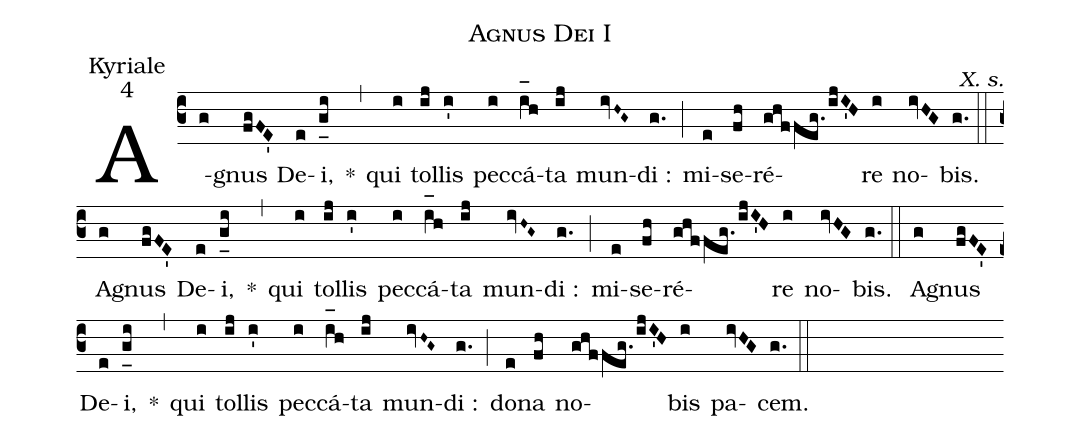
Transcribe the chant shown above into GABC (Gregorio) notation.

name:Agnus Dei I;
office-part:Kyriale;
mode:4;
commentary:X. s.;
%%
(c3) A(g)gnus(fgFE') De(e)i,(g_[uh:l]i) *(,) qui(i) tol(ij)lis(i') pec(i)cá(i_[oh:h]h)ta(ij) mun(ivH~G~)di :(g.) (;) mi(e)se(fh)ré(ghf/feg./ijI'H)re(i) no(ivHG)bis.(g.) (::)
A(g)gnus(fgFE') De(e)i,(g_[uh:l]i) *(,) qui(i) tol(ij)lis(i') pec(i)cá(i_[oh:h]h)ta(ij) mun(ivH~G~)di :(g.) (;) mi(e)se(fh)ré(ghf/feg./ijI'H)re(i) no(ivHG)bis.(g.) (::)
A(g)gnus(fgFE') De(e)i,(g_[uh:l]i) *(,) qui(i) tol(ij)lis(i') pec(i)cá(i_[oh:h]h)ta(ij) mun(ivH~G~)di :(g.) (;) do(e)na(fh) no(ghf/feg./ijI'H)bis(i) pa(ivHG)cem.(g.) (::)
